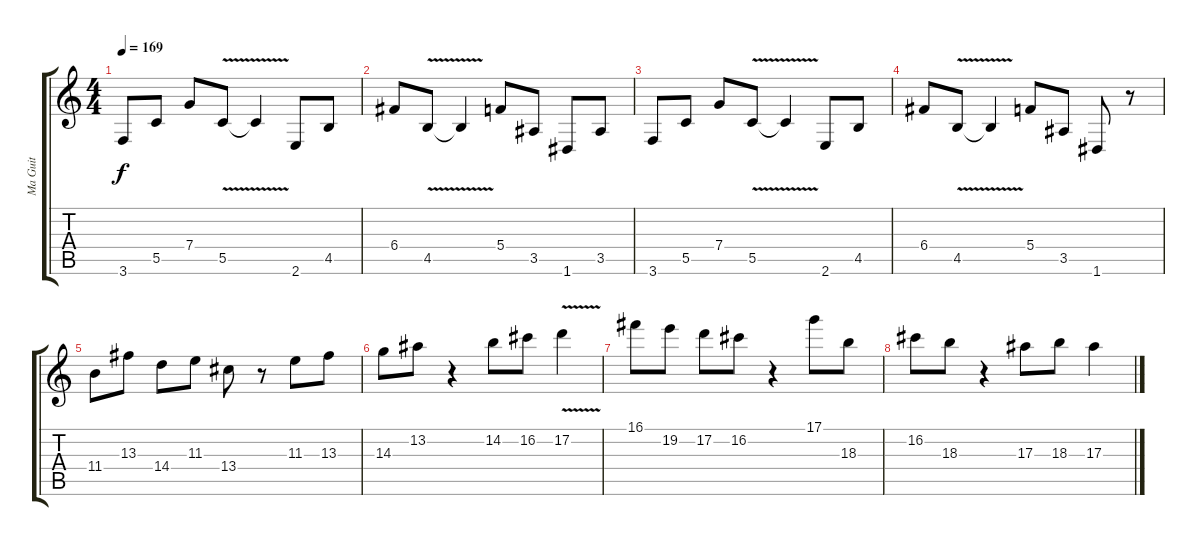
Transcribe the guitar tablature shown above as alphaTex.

\track ("Ma Guit" "Ma Guit") {instrument acousticguitarnylon}
\staff {score tabs}
\tuning (D4 A3 F3 C3 G2 D2) {hide}
\ts (4 4)
\tempo 169
\clef g2
\ks c
3.6.8{dy f} 5.5.8 7.4.8 5.5{v}.8 5.5{t}.4 2.6.8 4.5.8 |
6.4.8 4.5{v}.8 4.5{t}.4 5.4.8 3.5.8 1.6.8 3.5.8 |
3.6.8 5.5.8 7.4.8 5.5{v}.8 5.5{t}.4 2.6.8 4.5.8 |
6.4.8 4.5{v}.8 4.5{t}.4 5.4.8 3.5.8 1.6.8 r.8 |
11.4.8 13.3.8 14.4.8 11.3.8 13.4.8 r.8 11.3.8 13.3.8 |
14.3.8 13.2.8 r.4 14.2.8 16.2.8 17.2{v}.4 |
16.1.8 19.2.8 17.2.8 16.2.8 r.4 17.1.8 18.3.8 |
16.2.8 18.3.8 r.4 17.3.8 18.3.8 17.3.4
